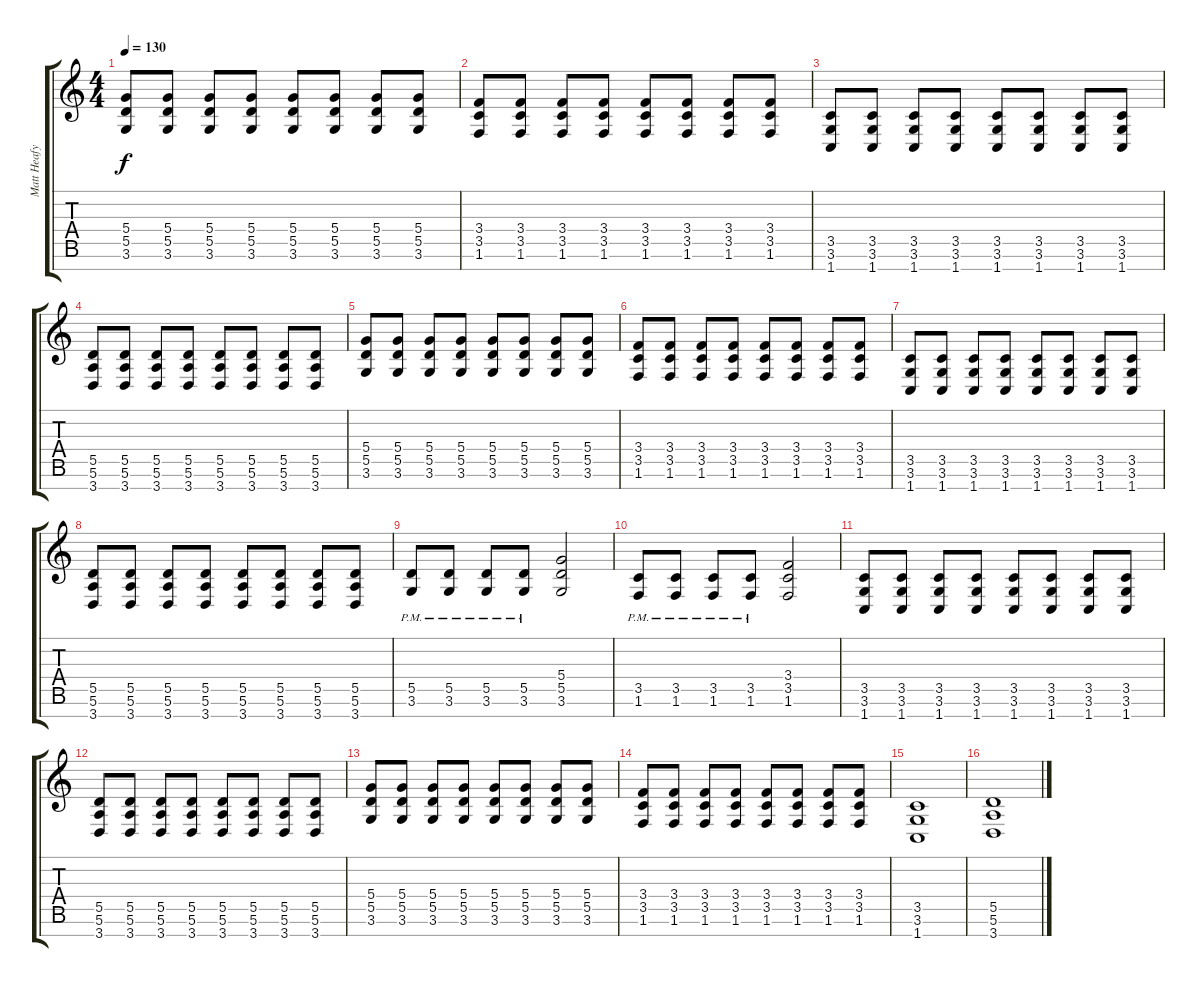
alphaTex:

\track ("Matt Heafy Rythm" "Matt Heafy") {instrument distortionguitar}
\staff {score tabs}
\tuning (E4 B3 G3 D3 A2 E2 B1) {hide}
\ts (4 4)
\tempo 130
\clef g2
\ks c
(5.4 5.5 3.6).8{dy f} (5.4 5.5 3.6).8 (5.4 5.5 3.6).8 (5.4 5.5 3.6).8 (5.4 5.5 3.6).8 (5.4 5.5 3.6).8 (5.4 5.5 3.6).8 (5.4 5.5 3.6).8 |
(3.4 3.5 1.6).8 (3.4 3.5 1.6).8 (3.4 3.5 1.6).8 (3.4 3.5 1.6).8 (3.4 3.5 1.6).8 (3.4 3.5 1.6).8 (3.4 3.5 1.6).8 (3.4 3.5 1.6).8 |
(3.5 3.6 1.7).8 (3.5 3.6 1.7).8 (3.5 3.6 1.7).8 (3.5 3.6 1.7).8 (3.5 3.6 1.7).8 (3.5 3.6 1.7).8 (3.5 3.6 1.7).8 (3.5 3.6 1.7).8 |
(5.5 5.6 3.7).8 (5.5 5.6 3.7).8 (5.5 5.6 3.7).8 (5.5 5.6 3.7).8 (5.5 5.6 3.7).8 (5.5 5.6 3.7).8 (5.5 5.6 3.7).8 (5.5 5.6 3.7).8 |
(5.4 5.5 3.6).8 (5.4 5.5 3.6).8 (5.4 5.5 3.6).8 (5.4 5.5 3.6).8 (5.4 5.5 3.6).8 (5.4 5.5 3.6).8 (5.4 5.5 3.6).8 (5.4 5.5 3.6).8 |
(3.4 3.5 1.6).8 (3.4 3.5 1.6).8 (3.4 3.5 1.6).8 (3.4 3.5 1.6).8 (3.4 3.5 1.6).8 (3.4 3.5 1.6).8 (3.4 3.5 1.6).8 (3.4 3.5 1.6).8 |
(3.5 3.6 1.7).8 (3.5 3.6 1.7).8 (3.5 3.6 1.7).8 (3.5 3.6 1.7).8 (3.5 3.6 1.7).8 (3.5 3.6 1.7).8 (3.5 3.6 1.7).8 (3.5 3.6 1.7).8 |
(5.5 5.6 3.7).8 (5.5 5.6 3.7).8 (5.5 5.6 3.7).8 (5.5 5.6 3.7).8 (5.5 5.6 3.7).8 (5.5 5.6 3.7).8 (5.5 5.6 3.7).8 (5.5 5.6 3.7).8 |
(5.5{pm} 3.6{pm}).8 (5.5{pm} 3.6{pm}).8 (5.5{pm} 3.6{pm}).8 (5.5{pm} 3.6{pm}).8 (5.4 5.5 3.6).2 |
(3.5{pm} 1.6{pm}).8 (3.5{pm} 1.6{pm}).8 (3.5{pm} 1.6{pm}).8 (3.5{pm} 1.6{pm}).8 (3.4 3.5 1.6).2 |
(3.5 3.6 1.7).8 (3.5 3.6 1.7).8 (3.5 3.6 1.7).8 (3.5 3.6 1.7).8 (3.5 3.6 1.7).8 (3.5 3.6 1.7).8 (3.5 3.6 1.7).8 (3.5 3.6 1.7).8 |
(5.5 5.6 3.7).8 (5.5 5.6 3.7).8 (5.5 5.6 3.7).8 (5.5 5.6 3.7).8 (5.5 5.6 3.7).8 (5.5 5.6 3.7).8 (5.5 5.6 3.7).8 (5.5 5.6 3.7).8 |
(5.4 5.5 3.6).8 (5.4 5.5 3.6).8 (5.4 5.5 3.6).8 (5.4 5.5 3.6).8 (5.4 5.5 3.6).8 (5.4 5.5 3.6).8 (5.4 5.5 3.6).8 (5.4 5.5 3.6).8 |
(3.4 3.5 1.6).8 (3.4 3.5 1.6).8 (3.4 3.5 1.6).8 (3.4 3.5 1.6).8 (3.4 3.5 1.6).8 (3.4 3.5 1.6).8 (3.4 3.5 1.6).8 (3.4 3.5 1.6).8 |
(3.5 3.6 1.7).1 |
(5.5 5.6 3.7).1
